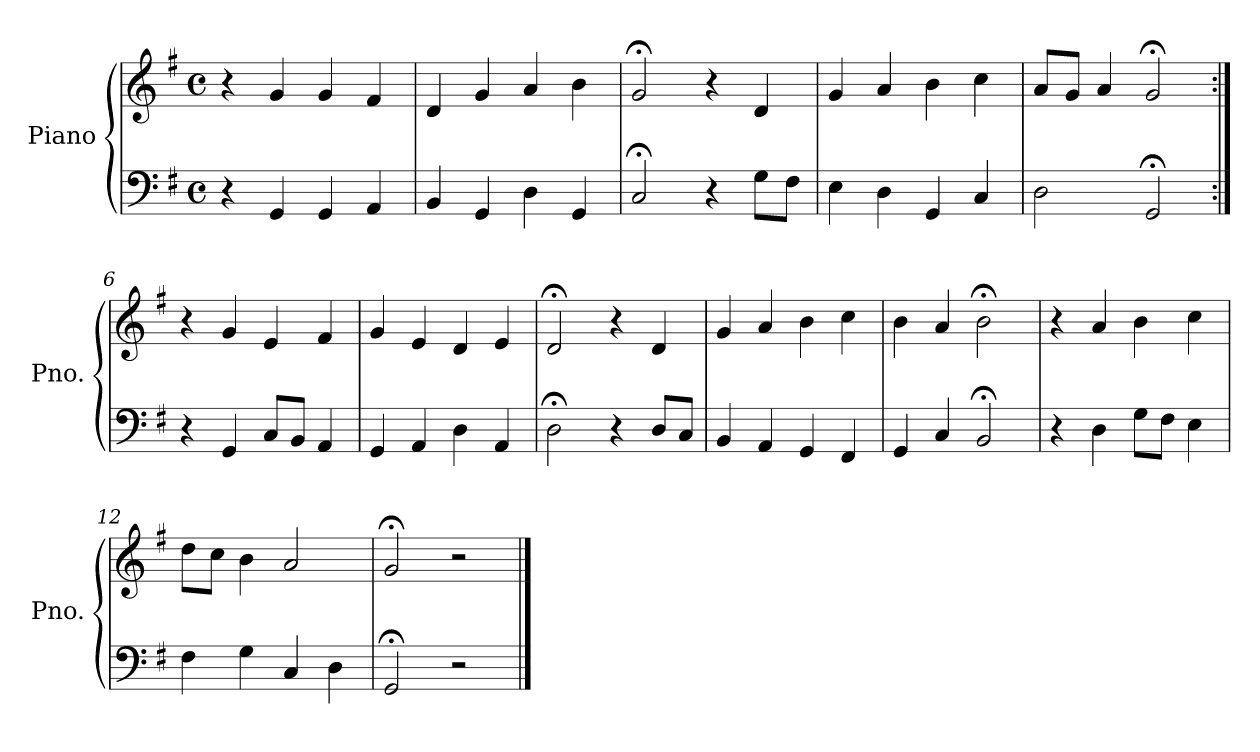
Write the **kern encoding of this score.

**kern	**kern
*part1	*part1
*staff2	*staff1
*I"Piano	*
*I'Pno.	*
*clefF4	*clefG2
*k[f#]	*k[f#]
*M4/4	*M4/4
*met(c)	*met(c)
=1	=1
4r	4r
4GG/	4g/
4GG/	4g/
4AA/	4f#/
=2	=2
4BB/	4d/
4GG/	4g/
4D\	4a/
4GG/	4b\
=3	=3
2C;</	2g;</
4r	4r
8G\L	4d/
8F#\J	.
=4	=4
4E\	4g/
4D\	4a/
4GG/	4b\
4C/	4cc\
=5	=5
2D\	8a/L
.	8g/J
.	4a/
2GG;</	2g;</
=6:|!	=6:|!
4r	4r
4GG/	4g/
8C/L	4e/
8BB/J	.
4AA/	4f#/
=7	=7
4GG/	4g/
4AA/	4e/
4D\	4d/
4AA/	4e/
!!LO:LB:g=z
=8	=8
2D;<\	2d;</
4r	4r
8D/L	4d/
8C/J	.
=9	=9
4BB/	4g/
4AA/	4a/
4GG/	4b\
4FF#/	4cc\
=10	=10
4GG/	4b\
4C/	4a/
2BB;</	2b;<\
=11	=11
4r	4r
4D\	4a/
8G\L	4b\
8F#\J	.
4E\	4cc\
=12	=12
4F#\	8dd\L
.	8cc\J
4G\	4b\
4C/	2a/
4D\	.
=13	=13
2GG;</	2g;</
2r	2r
==	==
*-	*-
